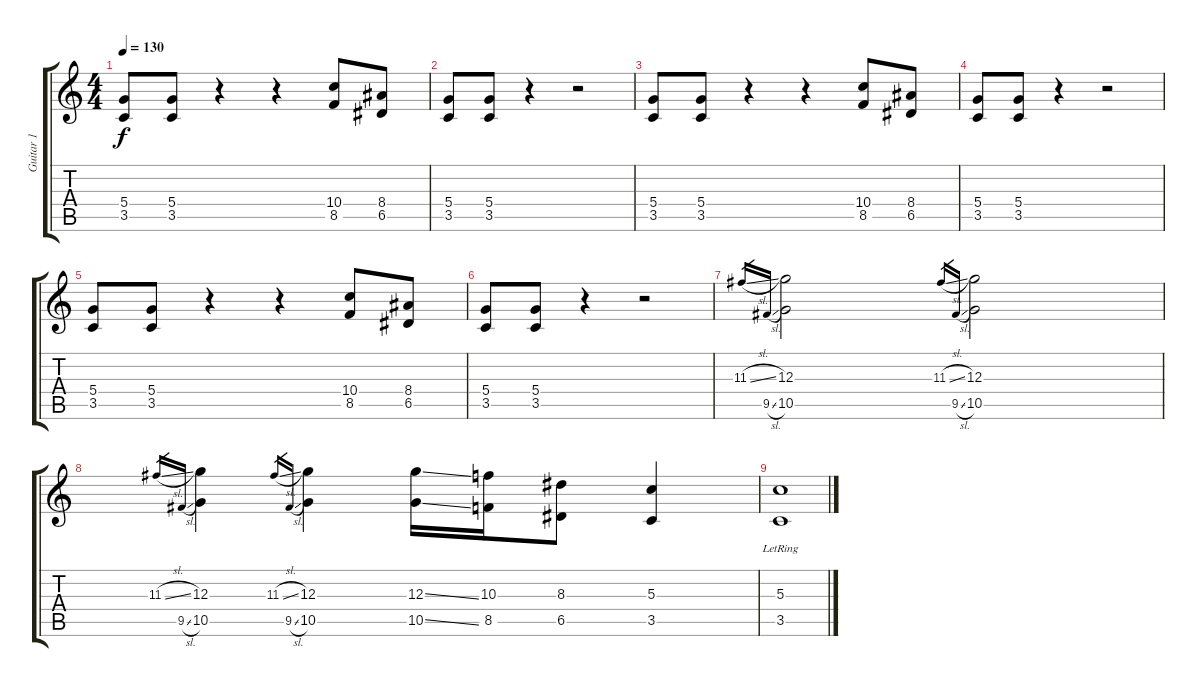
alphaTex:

\track ("Guitar 1" "Guitar 1") {instrument electricguitarclean}
\staff {score tabs}
\tuning (E4 B3 G3 D3 A2 E2) {hide}
\ts (4 4)
\tempo 130
\clef g2
\ks c
(5.4 3.5).8{dy f} (5.4 3.5).8 r.4 r.4 (10.4 8.5).8 (8.4 6.5).8 |
(5.4 3.5).8 (5.4 3.5).8 r.4 r.2 |
(5.4 3.5).8 (5.4 3.5).8 r.4 r.4 (10.4 8.5).8 (8.4 6.5).8 |
(5.4 3.5).8 (5.4 3.5).8 r.4 r.2 |
(5.4 3.5).8 (5.4 3.5).8 r.4 r.4 (10.4 8.5).8 (8.4 6.5).8 |
(5.4 3.5).8 (5.4 3.5).8 r.4 r.2 |
11.3{sl}.16{gr} 9.5{sl}.16{gr} (12.3 10.5).2 11.3{sl}.16{gr} 9.5{sl}.16{gr} (12.3 10.5).2 |
11.3{sl}.16{gr} 9.5{sl}.16{gr} (12.3 10.5).4 11.3{sl}.16{gr} 9.5{sl}.16{gr} (12.3 10.5).4 (12.3{ss} 10.5{ss}).16 (10.3 8.5).16 (8.3 6.5).8 (5.3 3.5).4 |
(5.3{lr} 3.5{lr}).1
